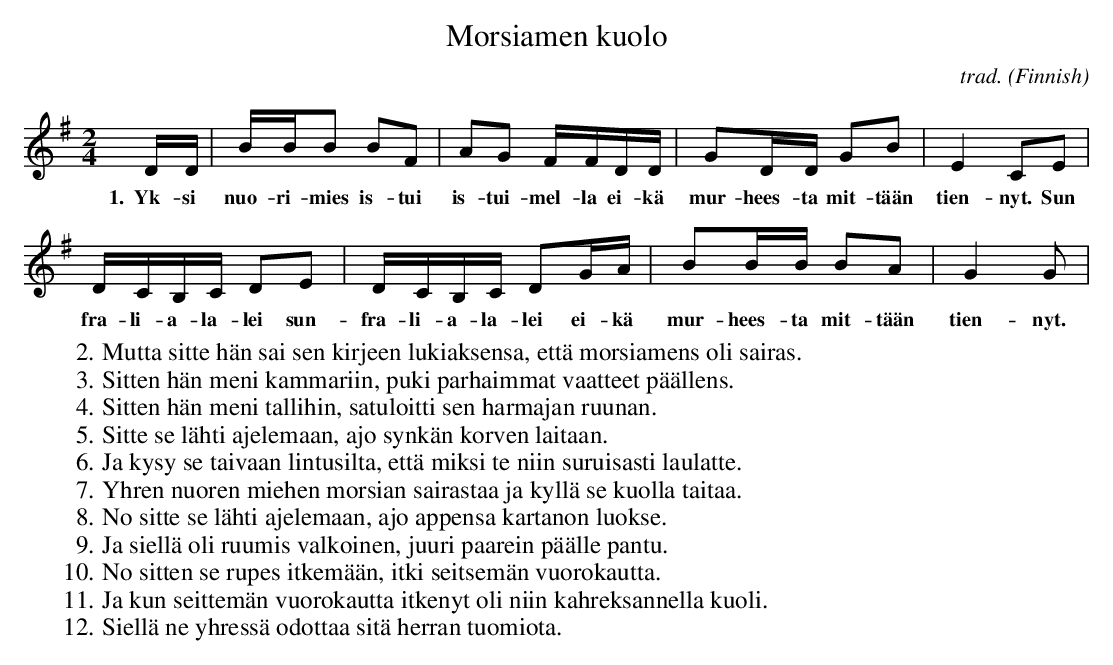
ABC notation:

X:1
T:Morsiamen kuolo
C:trad.
O:Finnish
M:2/4
L:1/8
K:G
D/D/ | B/B/B BF | AG F/F/D/D/ | GD/D/ GB | E2 CE |
w:1.~~Yk-si | nuo-ri-mies is-tui | is-tui-mel-la ei-kä | mur-hees-ta mit-tään | tien-nyt. Sun |
D/C/B,/C/ DE | D/C/B,/C/ DG/A/ | BB/B/ BA | G2 G |
w:fra-li-a-la-lei sun- | fra-li-a-la-lei ei-kä | mur-hees-ta mit-tään | tien-nyt. |
W:2. Mutta sitte hän sai sen kirjeen lukiaksensa, että morsiamens oli sairas.
W:3. Sitten hän meni kammariin, puki parhaimmat vaatteet päällens.
W:4. Sitten hän meni tallihin, satuloitti sen harmajan ruunan.
W:5. Sitte se lähti ajelemaan, ajo synkän korven laitaan.
W:6. Ja kysy se taivaan lintusilta, että miksi te niin suruisasti laulatte.
W:7. Yhren nuoren miehen morsian sairastaa ja kyllä se kuolla taitaa.
W:8. No sitte se lähti ajelemaan, ajo appensa kartanon luokse.
W:9. Ja siellä oli ruumis valkoinen, juuri paarein päälle pantu.
W:10. No sitten se rupes itkemään, itki seitsemän vuorokautta.
W:11. Ja kun seittemän vuorokautta itkenyt oli niin kahreksannella kuoli.
W:12. Siellä ne yhressä odottaa sitä herran tuomiota.
